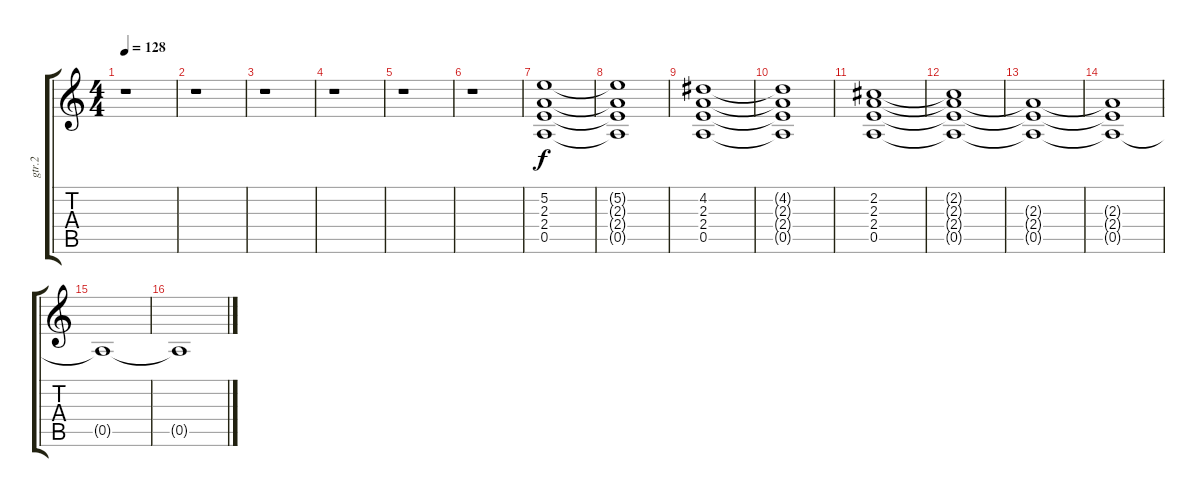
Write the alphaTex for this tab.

\track ("gtr.2" "gtr.2") {instrument overdrivenguitar}
\staff {score tabs}
\tuning (E4 B3 G3 D3 A2 E2) {hide}
\ts (4 4)
\tempo 128
\clef g2
\ks c
r.1{dy f instrument overdrivenguitar} |
r.1 |
r.1 |
r.1 |
r.1 |
r.1 |
(5.2 2.3 2.4 0.5).1 |
(5.2{t} 2.3{t} 2.4{t} 0.5{t}).1 |
(4.2 2.3 2.4 0.5).1 |
(4.2{t} 2.3{t} 2.4{t} 0.5{t}).1 |
(2.2 2.3 2.4 0.5).1 |
(2.2{t} 2.3{t} 2.4{t} 0.5{t}).1 |
(2.3{t} 2.4{t} 0.5{t}).1 |
(2.3{t} 2.4{t} 0.5{t}).1 |
0.5{t}.1 |
0.5{t}.1
